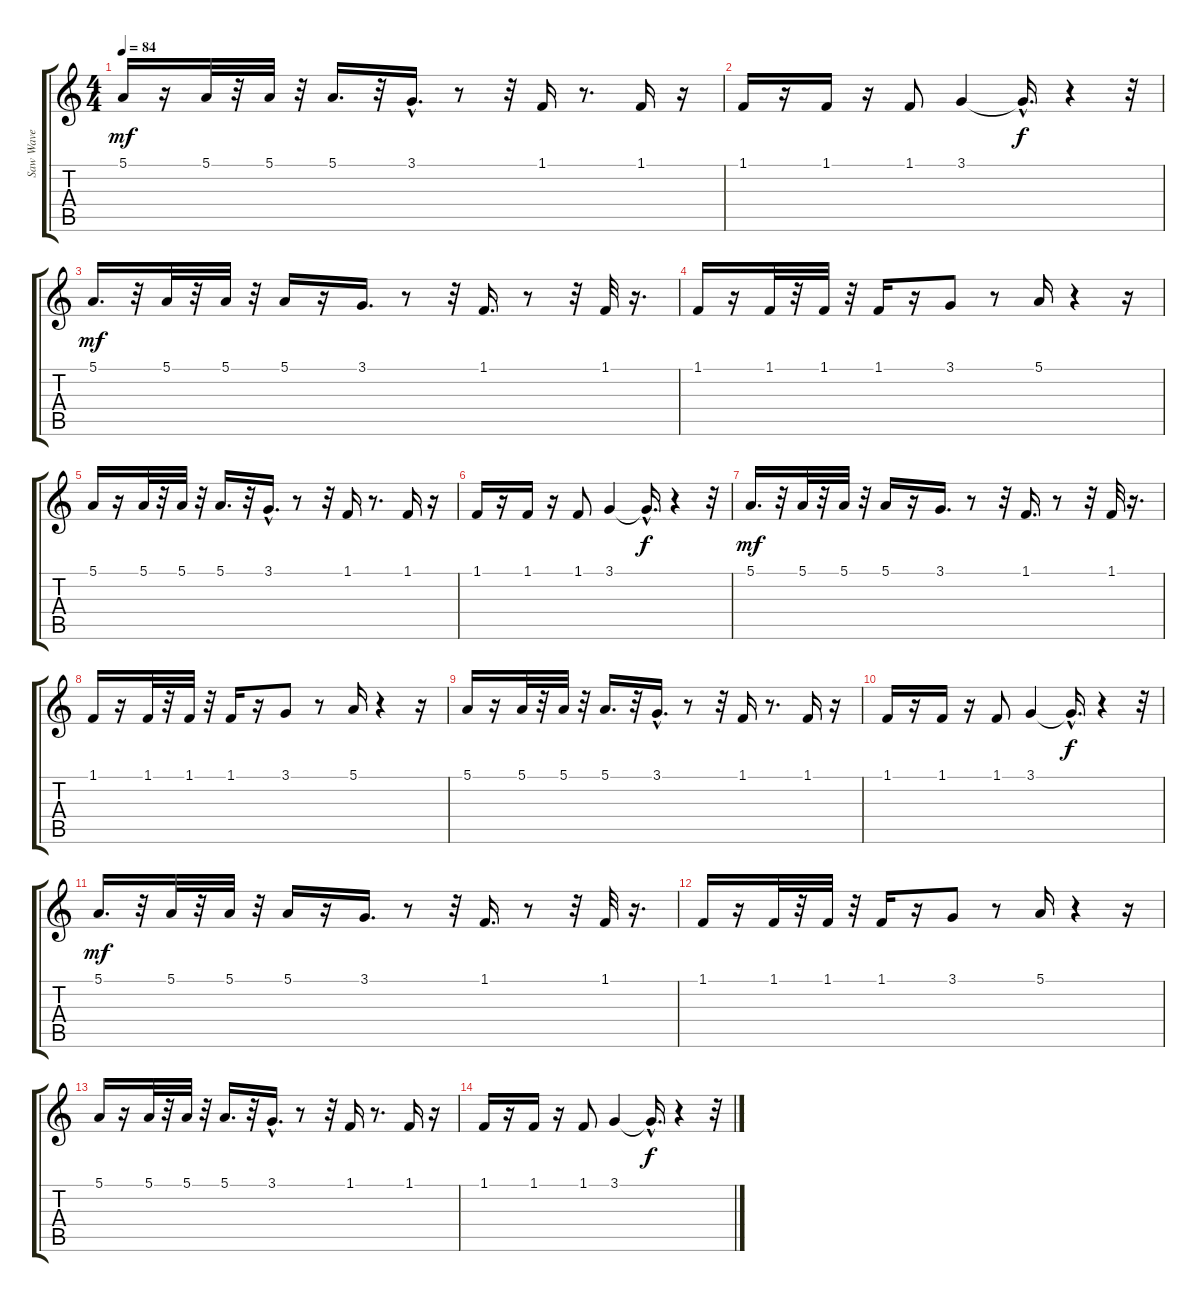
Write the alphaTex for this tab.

\track ("Saw Wave" "Saw Wave") {instrument lead2sawtooth}
\staff {score tabs}
\tuning (E4 B3 G3 D3 A2 E2) {hide}
\ts (4 4)
\tempo 84
\clef g2
\ks c
5.1.16{dy mf} r.16 5.1.32 r.32 5.1.32 r.32 5.1.16{d} r.32 3.1{hac}.16{d} r.8 r.32 1.1.16 r.8{d} 1.1.16 r.16 |
1.1.16 r.16 1.1.16 r.16 1.1.8 3.1.4 3.1{hac t}.16{d dy f} r.4 r.32 |
5.1.16{d dy mf} r.32 5.1.32 r.32 5.1.32 r.32 5.1.16 r.16 3.1.16{d} r.8 r.32 1.1.16{d} r.8 r.32 1.1.32 r.16{d} |
1.1.16 r.16 1.1.32 r.32 1.1.32 r.32 1.1.16 r.16 3.1.8 r.8 5.1.16 r.4 r.16 |
5.1.16{volume 10} r.16 5.1.32{volume 10} r.32 5.1.32 r.32 5.1.16{d volume 10} r.32 3.1{hac}.16{d volume 10} r.8 r.32 1.1.16{volume 10} r.8{d} 1.1.16{volume 10} r.16 |
1.1.16{volume 9} r.16 1.1.16{volume 9} r.16 1.1.8{volume 9} 3.1.4{volume 9} 3.1{hac t}.16{d dy f} r.4 r.32 |
5.1.16{d dy mf volume 8} r.32 5.1.32{volume 8} r.32 5.1.32{volume 8} r.32 5.1.16 r.16 3.1.16{d volume 8} r.8 r.32 1.1.16{d volume 8} r.8 r.32 1.1.32{volume 8} r.16{d} |
1.1.16{volume 7} r.16 1.1.32{volume 7} r.32 1.1.32{volume 7} r.32 1.1.16 r.16 3.1.8{volume 7} r.8 5.1.16{volume 7} r.4 r.16 |
5.1.16{volume 6} r.16 5.1.32{volume 6} r.32 5.1.32 r.32 5.1.16{d volume 6} r.32 3.1{hac}.16{d volume 6} r.8 r.32 1.1.16{volume 6} r.8{d} 1.1.16{volume 5} r.16 |
1.1.16{volume 5} r.16 1.1.16{volume 5} r.16 1.1.8{volume 5} 3.1.4{volume 5} 3.1{hac t}.16{d dy f} r.4 r.32 |
5.1.16{d dy mf volume 4} r.32 5.1.32{volume 4} r.32 5.1.32{volume 4} r.32 5.1.16 r.16 3.1.16{d volume 4} r.8 r.32 1.1.16{d volume 4} r.8 r.32 1.1.32{volume 3} r.16{d} |
1.1.16{volume 3} r.16 1.1.32{volume 3} r.32 1.1.32 r.32 1.1.16{volume 3} r.16 3.1.8{volume 3} r.8 5.1.16{volume 2} r.4 r.16 |
5.1.16{volume 2} r.16 5.1.32{volume 2} r.32 5.1.32 r.32 5.1.16{d volume 2} r.32 3.1{hac}.16{d volume 2} r.8 r.32 1.1.16{volume 2} r.8{d} 1.1.16{volume 1} r.16 |
1.1.16{volume 1} r.16 1.1.16{volume 1} r.16 1.1.8{volume 1} 3.1.4{volume 1} 3.1{hac t}.16{d dy f} r.4 r.32
